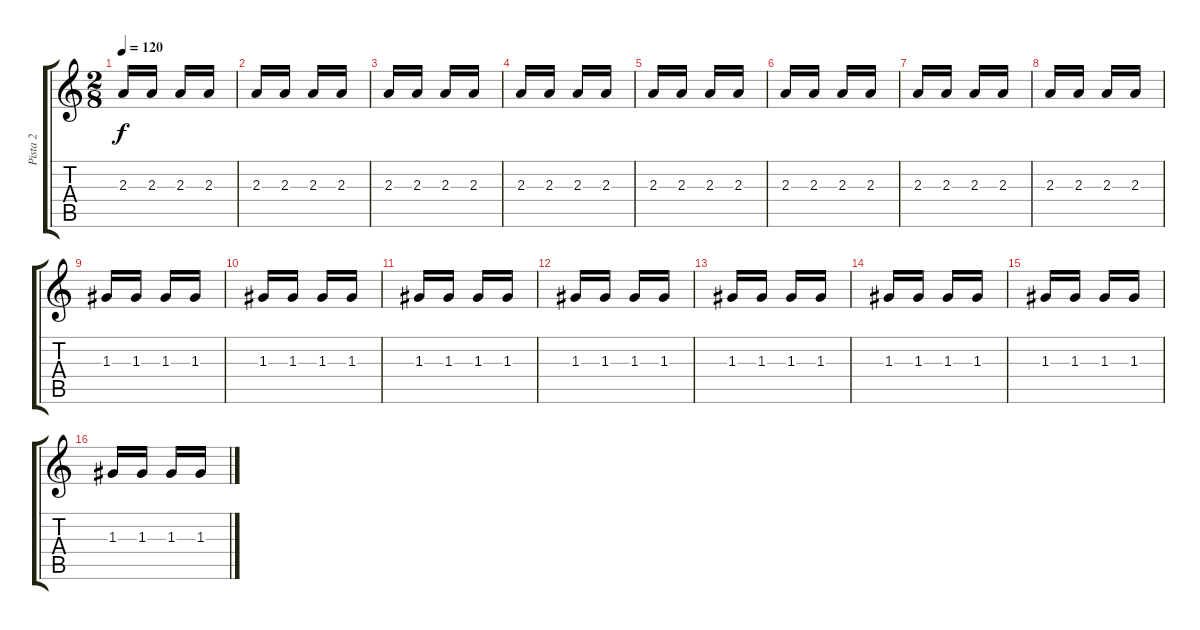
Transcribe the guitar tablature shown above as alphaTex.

\track ("Pista 2" "Pista 2") {instrument distortionguitar}
\staff {score tabs}
\tuning (E4 B3 G3 D3 A2 E2) {hide}
\ts (2 8)
\tempo 120
\clef g2
\ks c
2.3.16{dy f} 2.3.16 2.3.16 2.3.16 |
2.3.16 2.3.16 2.3.16 2.3.16 |
2.3.16 2.3.16 2.3.16 2.3.16 |
2.3.16 2.3.16 2.3.16 2.3.16 |
2.3.16 2.3.16 2.3.16 2.3.16 |
2.3.16 2.3.16 2.3.16 2.3.16 |
2.3.16 2.3.16 2.3.16 2.3.16 |
2.3.16 2.3.16 2.3.16 2.3.16 |
1.3.16 1.3.16 1.3.16 1.3.16 |
1.3.16 1.3.16 1.3.16 1.3.16 |
1.3.16 1.3.16 1.3.16 1.3.16 |
1.3.16 1.3.16 1.3.16 1.3.16 |
1.3.16 1.3.16 1.3.16 1.3.16 |
1.3.16 1.3.16 1.3.16 1.3.16 |
1.3.16 1.3.16 1.3.16 1.3.16 |
1.3.16 1.3.16 1.3.16 1.3.16
